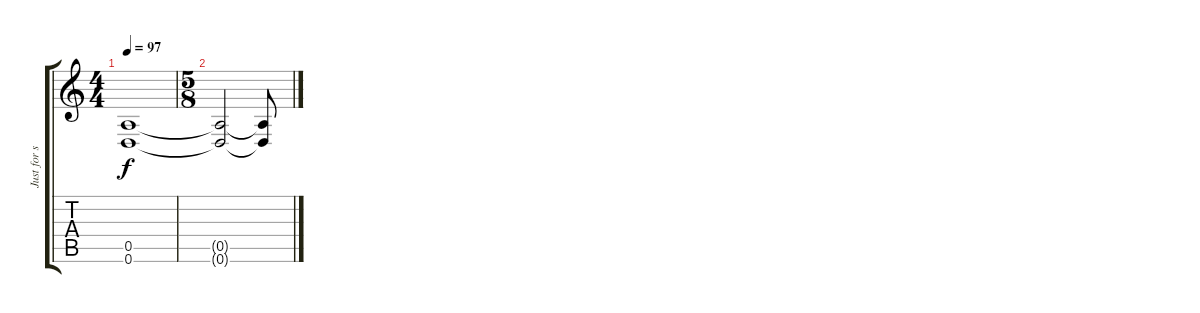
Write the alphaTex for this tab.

\track ("Just for sound." "Just for s") {instrument acousticguitarnylon}
\staff {score tabs}
\tuning (E4 B3 G3 D3 A2 D2) {hide}
\ts (4 4)
\tempo 97
\clef g2
\ks c
(0.5{t} 0.6{t}).1{dy f} |
\ts (5 8)
(0.5{t} 0.6{t}).2 (0.5{t} 0.6{t}).8
